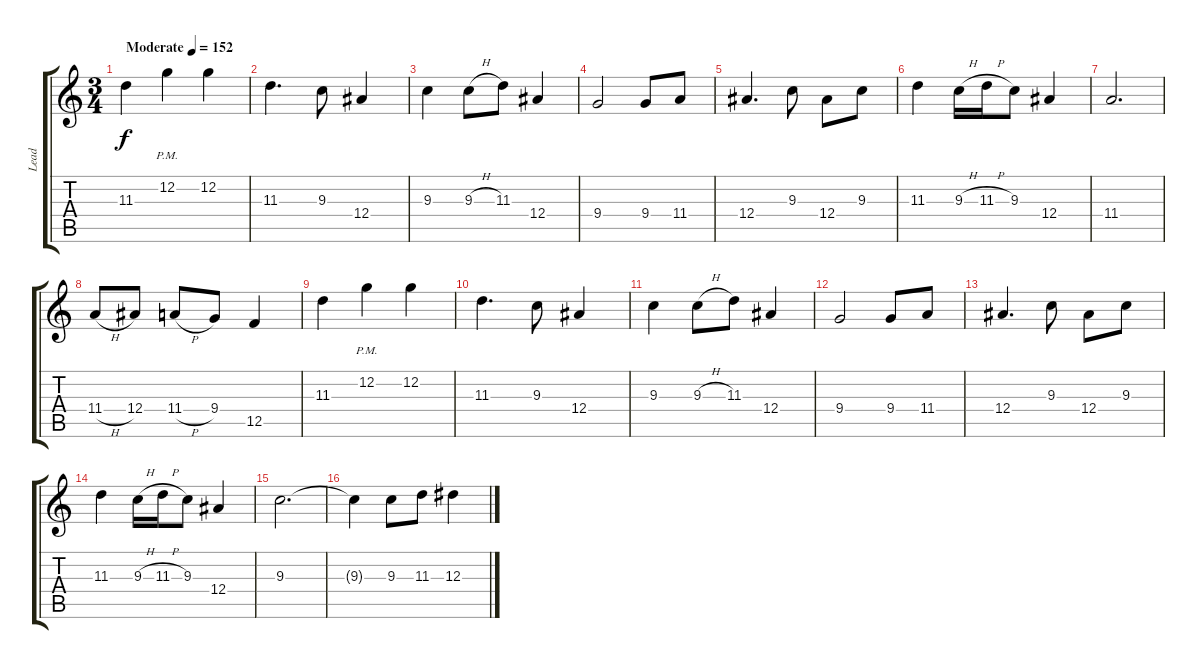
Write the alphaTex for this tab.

\track ("Lead" "Lead") {instrument distortionguitar}
\staff {score tabs}
\tuning (C4 G3 Eb3 Bb2 F2 C2) {hide}
\ts (3 4)
\tempo (152 "Moderate")
\clef g2
\ks c
11.3.4{dy f instrument distortionguitar} 12.2{pm}.4 12.2.4 |
11.3.4{d} 9.3.8 12.4.4 |
9.3.4 9.3{h}.8 11.3.8 12.4.4 |
9.4.2 9.4.8{beam Up} 11.4.8 |
12.4.4{d} 9.3.8 12.4.8 9.3.8 |
11.3.4 9.3{h}.16 11.3{h}.16 9.3.8 12.4.4 |
11.4.2{d} |
11.4{h}.8 12.4.8 11.4{h}.8 9.4.8 12.5.4 |
11.3.4 12.2{pm}.4 12.2.4 |
11.3.4{d} 9.3.8 12.4.4 |
9.3.4 9.3{h}.8 11.3.8 12.4.4 |
9.4.2 9.4.8{beam Up} 11.4.8 |
12.4.4{d} 9.3.8 12.4.8 9.3.8 |
11.3.4 9.3{h}.16 11.3{h}.16 9.3.8 12.4.4 |
9.3.2{d} |
9.3{t}.4 9.3.8 11.3.8 12.3.4
